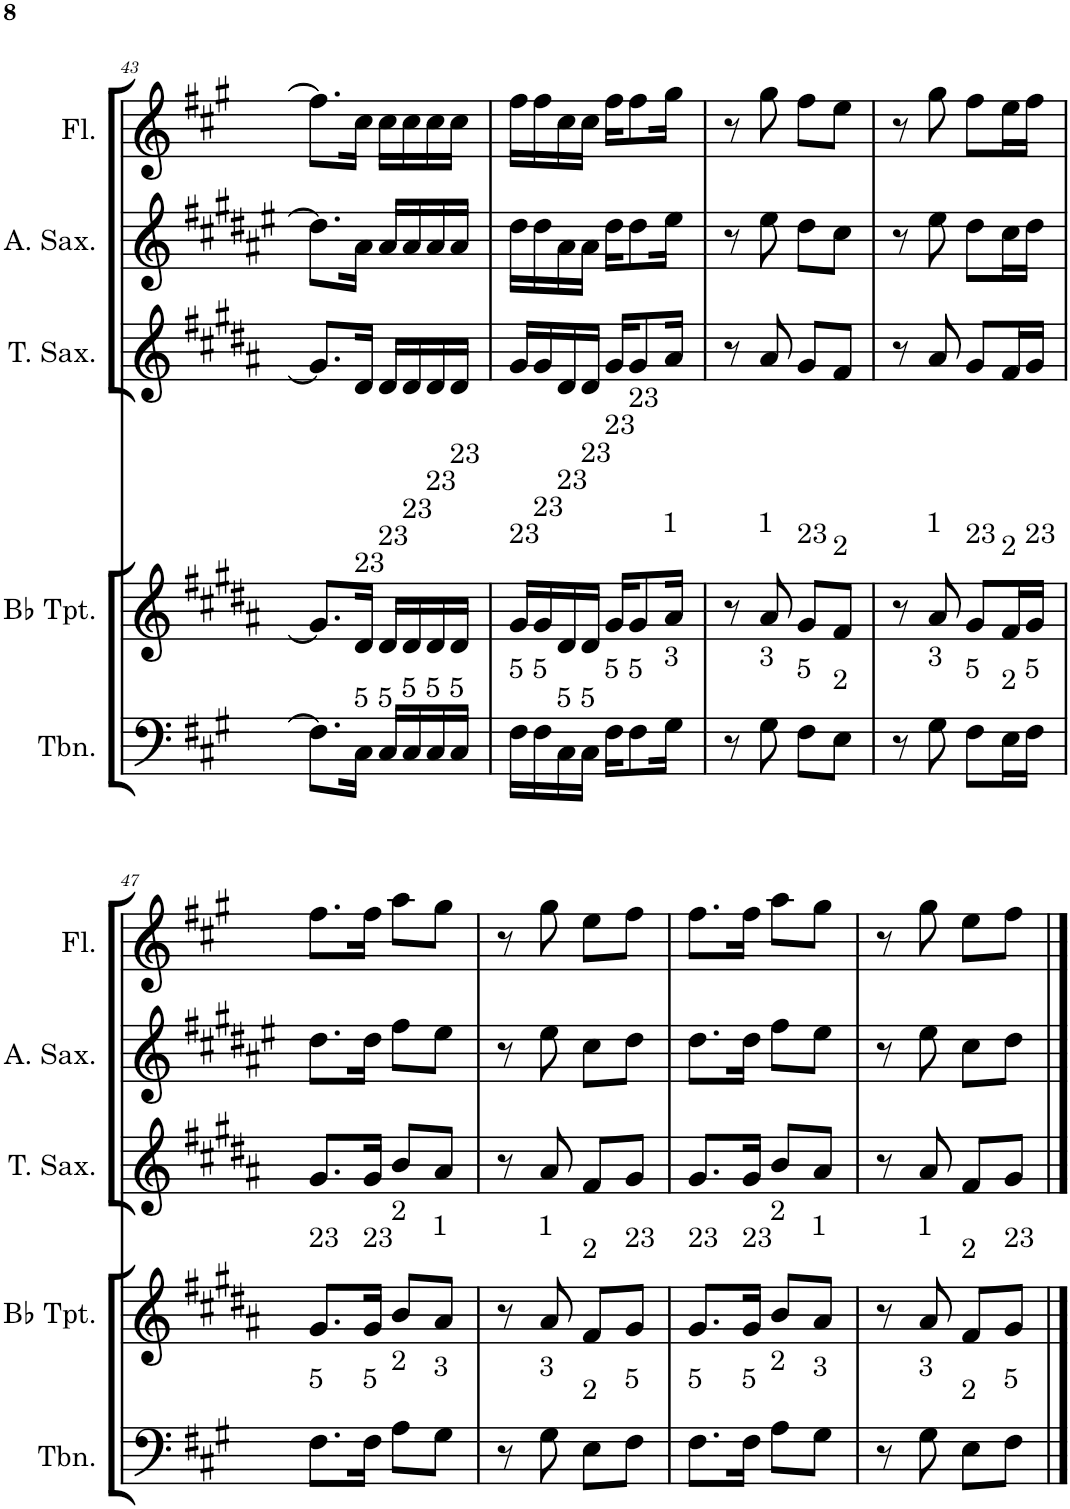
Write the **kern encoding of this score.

**kern	**kern	**kern	**kern	**kern
*part5	*part4	*part3	*part2	*part1
*staff5	*staff4	*staff3	*staff2	*staff1
*I"Trombone	*I"Bb Trumpet	*I"Tenor Saxophone	*I"Alto Saxophone	*I"Flute
*I'Tbn.	*I'Bb Tpt.	*I'T. Sax.	*I'A. Sax.	*I'Fl.
!!LO:PB:g=z
*clefF4	*clefG2	*clefG2	*clefG2	*clefG2
*	*Trd1c2	*Trd8c14	*Trd5c9	*
*k[f#c#g#]	*k[f#c#g#d#a#]	*k[f#c#g#d#a#]	*k[f#c#g#d#a#e#]	*k[f#c#g#]
*M2/4	*M2/4	*M2/4	*M2/4	*M2/4
=43	=43	=43	=43	=43
8.F#\L]	8.g#/L]	8.g#/L]	8.dd#\L]	8.ff#\L]
!	!LO:TX:a:t=23	!	!	!
!LO:TX:a:t=5	!	!	!	!
16C#\Jk	16d#/Jk	16d#/Jk	16a#\Jk	16cc#\Jk
!	!LO:TX:a:t=23	!	!	!
!LO:TX:a:t=5	!	!	!	!
16C#/LL	16d#/LL	16d#/LL	16a#/LL	16cc#\LL
!	!LO:TX:a:t=23	!	!	!
!LO:TX:a:t=5	!	!	!	!
16C#/	16d#/	16d#/	16a#/	16cc#\
!	!LO:TX:a:t=23	!	!	!
!LO:TX:a:t=5	!	!	!	!
16C#/	16d#/	16d#/	16a#/	16cc#\
!	!LO:TX:a:t=23	!	!	!
!LO:TX:a:t=5	!	!	!	!
16C#/JJ	16d#/JJ	16d#/JJ	16a#/JJ	16cc#\JJ
=44	=44	=44	=44	=44
!	!LO:TX:a:t=23	!	!	!
!LO:TX:a:t=5	!	!	!	!
16F#\LL	16g#/LL	16g#/LL	16dd#\LL	16ff#\LL
!	!LO:TX:a:t=23	!	!	!
!LO:TX:a:t=5	!	!	!	!
16F#\	16g#/	16g#/	16dd#\	16ff#\
!	!LO:TX:a:t=23	!	!	!
!LO:TX:a:t=5	!	!	!	!
16C#\	16d#/	16d#/	16a#\	16cc#\
!	!LO:TX:a:t=23	!	!	!
!LO:TX:a:t=5	!	!	!	!
16C#\JJ	16d#/JJ	16d#/JJ	16a#\JJ	16cc#\JJ
!	!LO:TX:a:t=23	!	!	!
!LO:TX:a:t=5	!	!	!	!
16F#\KL	16g#/KL	16g#/KL	16dd#\KL	16ff#\KL
!	!LO:TX:a:t=23	!	!	!
!LO:TX:a:t=5	!	!	!	!
8F#\	8g#/	8g#/	8dd#\	8ff#\
!	!LO:TX:a:t=1	!	!	!
!LO:TX:a:t=3	!	!	!	!
16G#\Jk	16a#/Jk	16a#/Jk	16ee#\Jk	16gg#\Jk
=45	=45	=45	=45	=45
8r	8r	8r	8r	8r
!	!LO:TX:a:t=1	!	!	!
!LO:TX:a:t=3	!	!	!	!
8G#\	8a#/	8a#/	8ee#\	8gg#\
!	!LO:TX:a:t=23	!	!	!
!LO:TX:a:t=5	!	!	!	!
8F#\L	8g#/L	8g#/L	8dd#\L	8ff#\L
!	!LO:TX:a:t=2	!	!	!
!LO:TX:a:t=2	!	!	!	!
8E\J	8f#/J	8f#/J	8cc#\J	8ee\J
=46	=46	=46	=46	=46
8r	8r	8r	8r	8r
!	!LO:TX:a:t=1	!	!	!
!LO:TX:a:t=3	!	!	!	!
8G#\	8a#/	8a#/	8ee#\	8gg#\
!	!LO:TX:a:t=23	!	!	!
!LO:TX:a:t=5	!	!	!	!
8F#\L	8g#/L	8g#/L	8dd#\L	8ff#\L
!	!LO:TX:a:t=2	!	!	!
!LO:TX:a:t=2	!	!	!	!
16E\L	16f#/L	16f#/L	16cc#\L	16ee\L
!	!LO:TX:a:t=23	!	!	!
!LO:TX:a:t=5	!	!	!	!
16F#\JJ	16g#/JJ	16g#/JJ	16dd#\JJ	16ff#\JJ
!!LO:LB:g=z
=47	=47	=47	=47	=47
!	!LO:TX:a:t=23	!	!	!
!LO:TX:a:t=5	!	!	!	!
8.F#\L	8.g#/L	8.g#/L	8.dd#\L	8.ff#\L
!	!LO:TX:a:t=23	!	!	!
!LO:TX:a:t=5	!	!	!	!
16F#\Jk	16g#/Jk	16g#/Jk	16dd#\Jk	16ff#\Jk
!	!LO:TX:a:t=2	!	!	!
!LO:TX:a:t=2	!	!	!	!
8A\L	8b/L	8b/L	8ff#\L	8aa\L
!	!LO:TX:a:t=1	!	!	!
!LO:TX:a:t=3	!	!	!	!
8G#\J	8a#/J	8a#/J	8ee#\J	8gg#\J
=48	=48	=48	=48	=48
8r	8r	8r	8r	8r
!	!LO:TX:a:t=1	!	!	!
!LO:TX:a:t=3	!	!	!	!
8G#\	8a#/	8a#/	8ee#\	8gg#\
!	!LO:TX:a:t=2	!	!	!
!LO:TX:a:t=2	!	!	!	!
8E\L	8f#/L	8f#/L	8cc#\L	8ee\L
!	!LO:TX:a:t=23	!	!	!
!LO:TX:a:t=5	!	!	!	!
8F#\J	8g#/J	8g#/J	8dd#\J	8ff#\J
=49	=49	=49	=49	=49
!	!LO:TX:a:t=23	!	!	!
!LO:TX:a:t=5	!	!	!	!
8.F#\L	8.g#/L	8.g#/L	8.dd#\L	8.ff#\L
!	!LO:TX:a:t=23	!	!	!
!LO:TX:a:t=5	!	!	!	!
16F#\Jk	16g#/Jk	16g#/Jk	16dd#\Jk	16ff#\Jk
!	!LO:TX:a:t=2	!	!	!
!LO:TX:a:t=2	!	!	!	!
8A\L	8b/L	8b/L	8ff#\L	8aa\L
!	!LO:TX:a:t=1	!	!	!
!LO:TX:a:t=3	!	!	!	!
8G#\J	8a#/J	8a#/J	8ee#\J	8gg#\J
=50	=50	=50	=50	=50
8r	8r	8r	8r	8r
!	!LO:TX:a:t=1	!	!	!
!LO:TX:a:t=3	!	!	!	!
8G#\	8a#/	8a#/	8ee#\	8gg#\
!	!LO:TX:a:t=2	!	!	!
!LO:TX:a:t=2	!	!	!	!
8E\L	8f#/L	8f#/L	8cc#\L	8ee\L
!	!LO:TX:a:t=23	!	!	!
!LO:TX:a:t=5	!	!	!	!
8F#\J	8g#/J	8g#/J	8dd#\J	8ff#\J
==	==	==	==	==
*-	*-	*-	*-	*-
